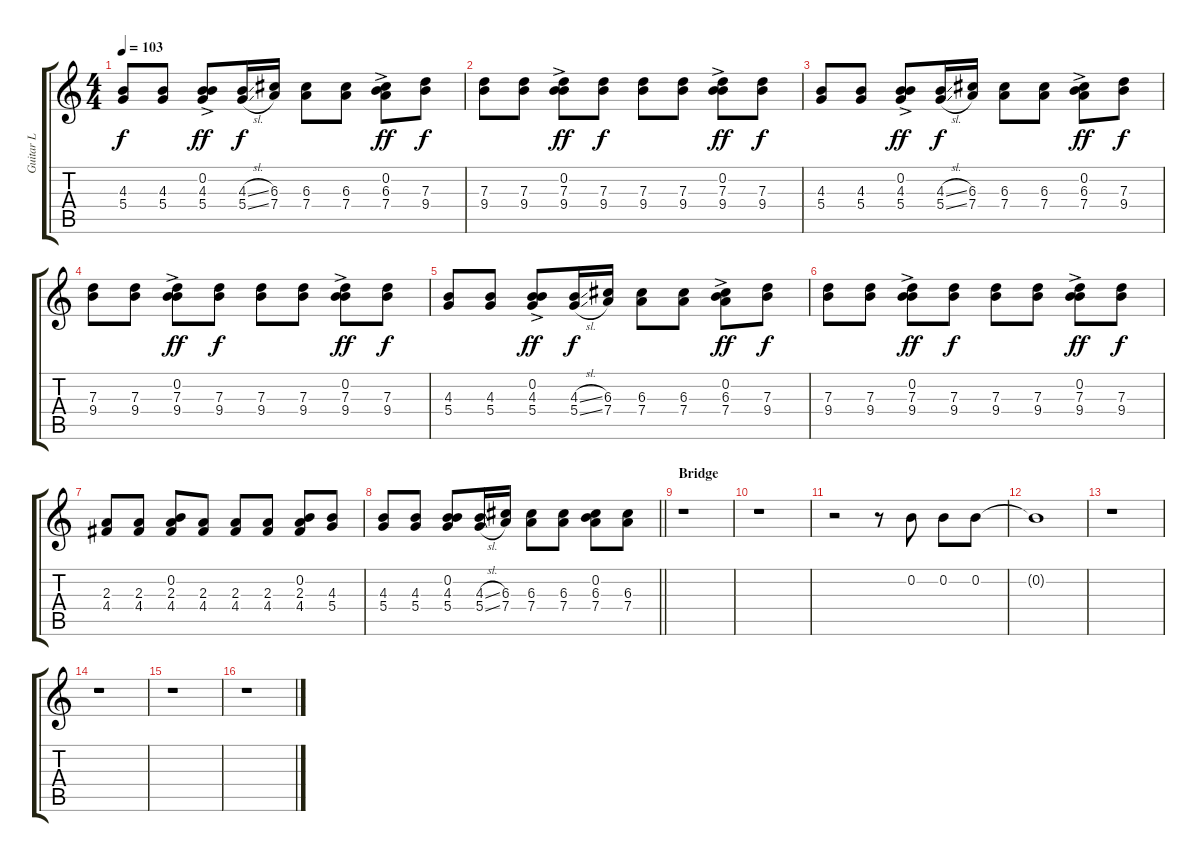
\track ("Guitar L" "Guitar L") {instrument electricguitarjazz}
\staff {score tabs}
\tuning (E4 B3 G3 D3 A2 E2) {hide}
\ts (4 4)
\tempo 103
\clef g2
\ks c
(4.3 5.4).8{dy f} (4.3 5.4).8 (0.2{ac} 4.3{ac} 5.4{ac}).8{dy ff} (4.3{sl} 5.4{sl}).16{dy f} (6.3 7.4).16 (6.3 7.4).8 (6.3 7.4).8 (0.2{ac} 6.3{ac} 7.4{ac}).8{dy ff} (7.3 9.4).8{dy f} |
(7.3 9.4).8 (7.3 9.4).8 (0.2{ac} 7.3{ac} 9.4{ac}).8{dy ff} (7.3 9.4).8{dy f} (7.3 9.4).8 (7.3 9.4).8 (0.2{ac} 7.3{ac} 9.4{ac}).8{dy ff} (7.3 9.4).8{dy f} |
(4.3 5.4).8 (4.3 5.4).8 (0.2{ac} 4.3{ac} 5.4{ac}).8{dy ff} (4.3{sl} 5.4{sl}).16{dy f} (6.3 7.4).16 (6.3 7.4).8 (6.3 7.4).8 (0.2{ac} 6.3{ac} 7.4{ac}).8{dy ff} (7.3 9.4).8{dy f} |
(7.3 9.4).8 (7.3 9.4).8 (0.2{ac} 7.3{ac} 9.4{ac}).8{dy ff} (7.3 9.4).8{dy f} (7.3 9.4).8 (7.3 9.4).8 (0.2{ac} 7.3{ac} 9.4{ac}).8{dy ff} (7.3 9.4).8{dy f} |
(4.3 5.4).8 (4.3 5.4).8 (0.2{ac} 4.3{ac} 5.4{ac}).8{dy ff} (4.3{sl} 5.4{sl}).16{dy f} (6.3 7.4).16 (6.3 7.4).8 (6.3 7.4).8 (0.2{ac} 6.3{ac} 7.4{ac}).8{dy ff} (7.3 9.4).8{dy f} |
(7.3 9.4).8 (7.3 9.4).8 (0.2{ac} 7.3{ac} 9.4{ac}).8{dy ff} (7.3 9.4).8{dy f} (7.3 9.4).8 (7.3 9.4).8 (0.2{ac} 7.3{ac} 9.4{ac}).8{dy ff} (7.3 9.4).8{dy f} |
(2.3 4.4).8 (2.3 4.4).8 (0.2 2.3 4.4).8 (2.3 4.4).8 (2.3 4.4).8 (2.3 4.4).8 (0.2 2.3 4.4).8 (4.3 5.4).8 |
\barLineRight lightlight
(4.3 5.4).8 (4.3 5.4).8 (0.2 4.3 5.4).8 (4.3{sl} 5.4{sl}).16 (6.3 7.4).16 (6.3 7.4).8 (6.3 7.4).8 (0.2 6.3 7.4).8 (6.3 7.4).8 |
\section ("" "Bridge")
r.1 |
r.1 |
r.2 r.8 0.2.8 0.2.8 0.2.8 |
0.2{t}.1 |
r.1 |
r.1 |
r.1 |
r.1
